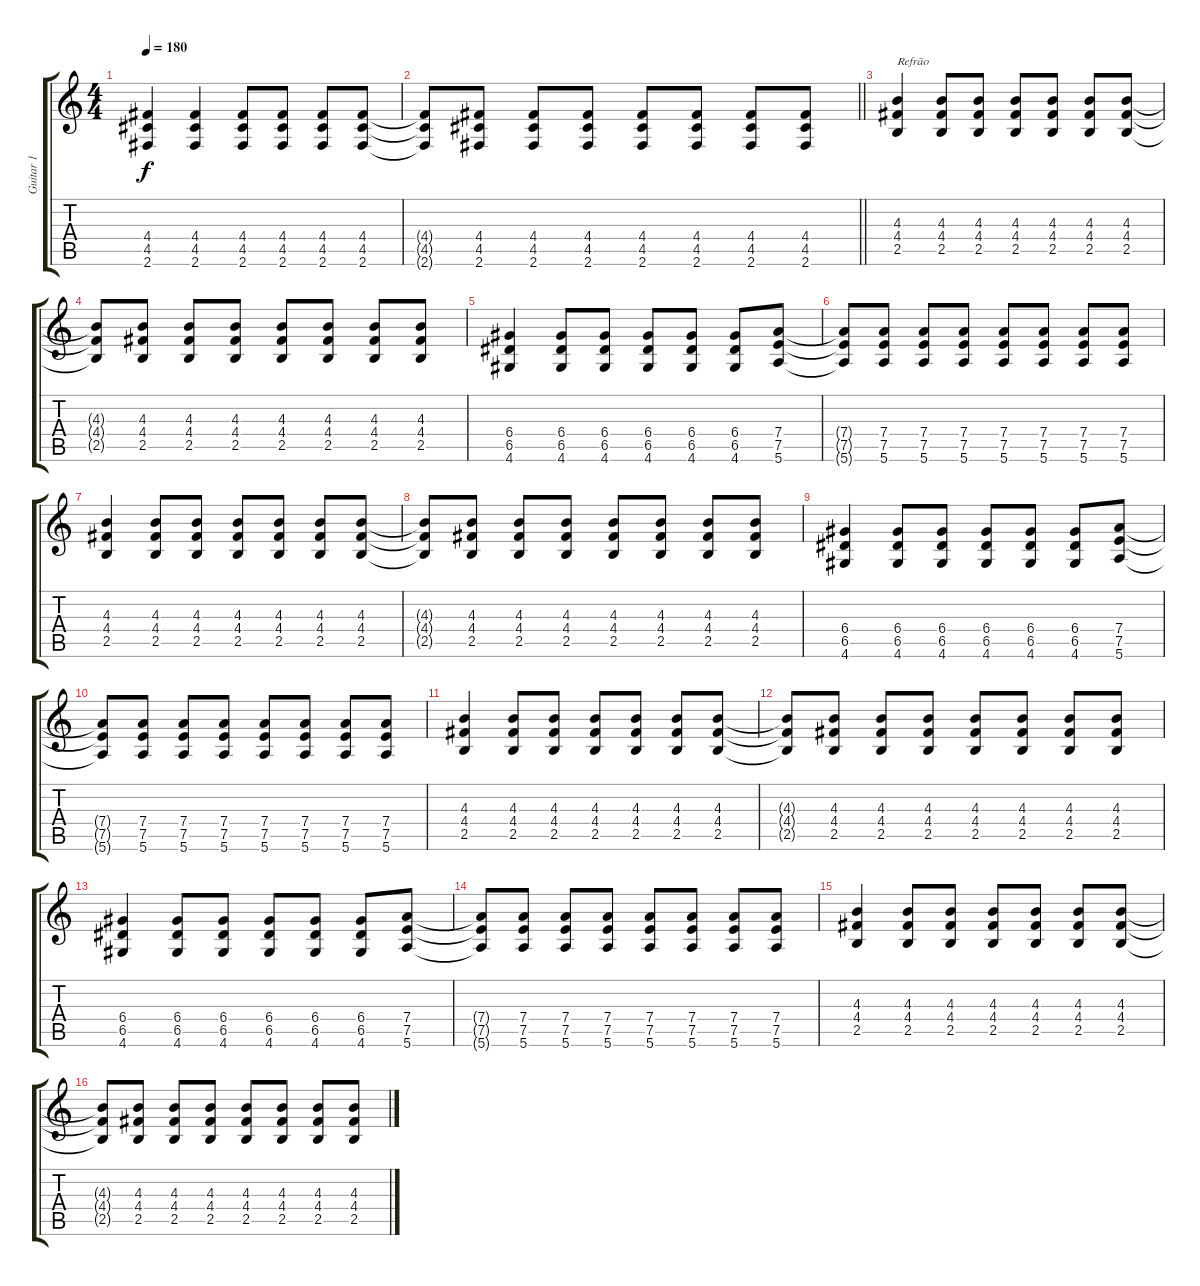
\track ("Guitar 1" "Guitar 1") {instrument distortionguitar}
\staff {score tabs}
\tuning (E4 B3 G3 D3 A2 E2) {hide}
\ts (4 4)
\tempo 180
\clef g2
\ks c
(4.4 4.5 2.6).4{dy f} (4.4 4.5 2.6).4 (4.4 4.5 2.6).8 (4.4 4.5 2.6).8 (4.4 4.5 2.6).8 (4.4 4.5 2.6).8 |
\barLineRight lightlight
(4.4{t} 4.5{t} 2.6{t}).8 (4.4 4.5 2.6).8 (4.4 4.5 2.6).8 (4.4 4.5 2.6).8 (4.4 4.5 2.6).8 (4.4 4.5 2.6).8 (4.4 4.5 2.6).8 (4.4 4.5 2.6).8 |
(4.3 4.4 2.5).4{txt "Refrão"} (4.3 4.4 2.5).8 (4.3 4.4 2.5).8 (4.3 4.4 2.5).8 (4.3 4.4 2.5).8 (4.3 4.4 2.5).8 (4.3 4.4 2.5).8 |
(4.3{t} 4.4{t} 2.5{t}).8 (4.3 4.4 2.5).8 (4.3 4.4 2.5).8 (4.3 4.4 2.5).8 (4.3 4.4 2.5).8 (4.3 4.4 2.5).8 (4.3 4.4 2.5).8 (4.3 4.4 2.5).8 |
(6.4 6.5 4.6).4 (6.4 6.5 4.6).8 (6.4 6.5 4.6).8 (6.4 6.5 4.6).8 (6.4 6.5 4.6).8 (6.4 6.5 4.6).8 (7.4 7.5 5.6).8 |
(7.4{t} 7.5{t} 5.6{t}).8 (7.4 7.5 5.6).8 (7.4 7.5 5.6).8 (7.4 7.5 5.6).8 (7.4 7.5 5.6).8 (7.4 7.5 5.6).8 (7.4 7.5 5.6).8 (7.4 7.5 5.6).8 |
(4.3 4.4 2.5).4 (4.3 4.4 2.5).8 (4.3 4.4 2.5).8 (4.3 4.4 2.5).8 (4.3 4.4 2.5).8 (4.3 4.4 2.5).8 (4.3 4.4 2.5).8 |
(4.3{t} 4.4{t} 2.5{t}).8 (4.3 4.4 2.5).8 (4.3 4.4 2.5).8 (4.3 4.4 2.5).8 (4.3 4.4 2.5).8 (4.3 4.4 2.5).8 (4.3 4.4 2.5).8 (4.3 4.4 2.5).8 |
(6.4 6.5 4.6).4 (6.4 6.5 4.6).8 (6.4 6.5 4.6).8 (6.4 6.5 4.6).8 (6.4 6.5 4.6).8 (6.4 6.5 4.6).8 (7.4 7.5 5.6).8 |
(7.4{t} 7.5{t} 5.6{t}).8 (7.4 7.5 5.6).8 (7.4 7.5 5.6).8 (7.4 7.5 5.6).8 (7.4 7.5 5.6).8 (7.4 7.5 5.6).8 (7.4 7.5 5.6).8 (7.4 7.5 5.6).8 |
(4.3 4.4 2.5).4 (4.3 4.4 2.5).8 (4.3 4.4 2.5).8 (4.3 4.4 2.5).8 (4.3 4.4 2.5).8 (4.3 4.4 2.5).8 (4.3 4.4 2.5).8 |
(4.3{t} 4.4{t} 2.5{t}).8 (4.3 4.4 2.5).8 (4.3 4.4 2.5).8 (4.3 4.4 2.5).8 (4.3 4.4 2.5).8 (4.3 4.4 2.5).8 (4.3 4.4 2.5).8 (4.3 4.4 2.5).8 |
(6.4 6.5 4.6).4 (6.4 6.5 4.6).8 (6.4 6.5 4.6).8 (6.4 6.5 4.6).8 (6.4 6.5 4.6).8 (6.4 6.5 4.6).8 (7.4 7.5 5.6).8 |
(7.4{t} 7.5{t} 5.6{t}).8 (7.4 7.5 5.6).8 (7.4 7.5 5.6).8 (7.4 7.5 5.6).8 (7.4 7.5 5.6).8 (7.4 7.5 5.6).8 (7.4 7.5 5.6).8 (7.4 7.5 5.6).8 |
(4.3 4.4 2.5).4 (4.3 4.4 2.5).8 (4.3 4.4 2.5).8 (4.3 4.4 2.5).8 (4.3 4.4 2.5).8 (4.3 4.4 2.5).8 (4.3 4.4 2.5).8 |
(4.3{t} 4.4{t} 2.5{t}).8 (4.3 4.4 2.5).8 (4.3 4.4 2.5).8 (4.3 4.4 2.5).8 (4.3 4.4 2.5).8 (4.3 4.4 2.5).8 (4.3 4.4 2.5).8 (4.3 4.4 2.5).8
